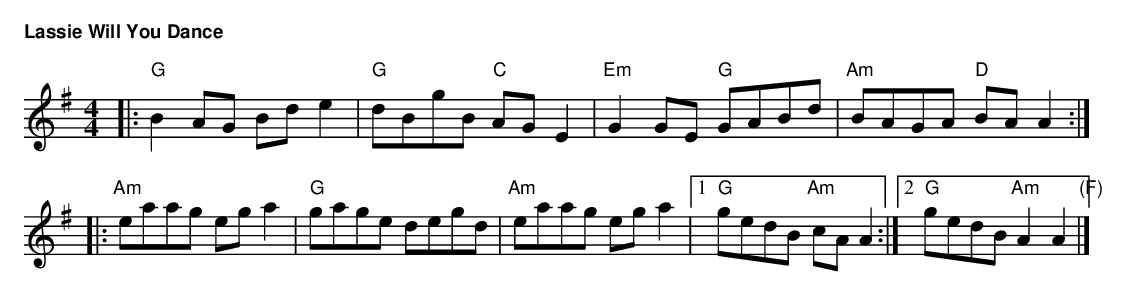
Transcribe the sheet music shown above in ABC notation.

X:1
T:Lassie Will You Dance
C:
M:4/4
L:1/8
K:G
|: "G"B2AG Bde2 | "G"dBgB "C"AGE2 | "Em"G2GE "G"GABd | "Am"BAGA "D"BAA2 :|
|: "Am"eaag ega2 | "G"gage degd | "Am"eaag ega2 |1 "G"gedB "Am"cAA2 :|2 "G"gedB "Am"A2A2 "(F)"|]
